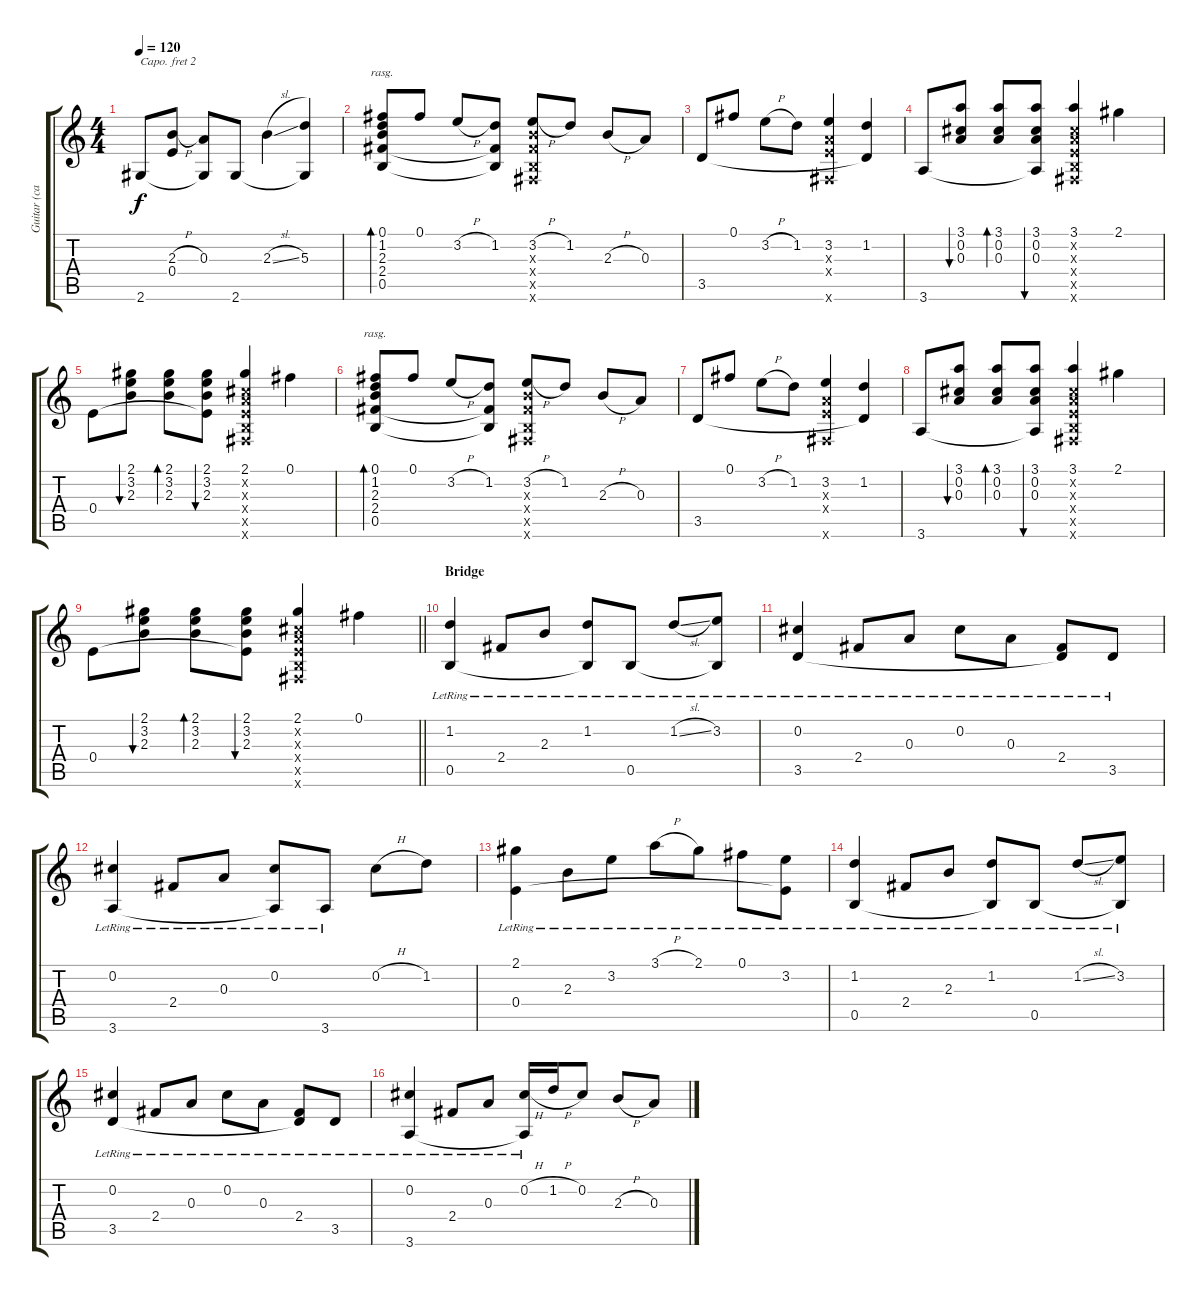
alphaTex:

\track ("Guitar (capo 2)" "Guitar (ca") {instrument acousticguitarsteel}
\staff {score tabs}
\capo 2
\tuning (E4 B3 G3 D3 A2 E2) {hide}
\ts (4 4)
\tempo 120
\clef g2
\ks c
2.6.8{dy f} (2.3{h} 0.4).8 (0.3 2.6{t}).8 2.6.8 2.3{sl}.4 (5.3 2.6{t}).4 |
(0.1 1.2 2.3 2.4 0.5).8{bd 30 rasg ii} 0.1.8 3.2{h}.8 (1.2 2.4{t} 0.5{t}).8 (3.2{h} 2.3{x} 2.4{x} 0.5{x} 0.6{x}).8 1.2.8 2.3{h}.8 0.3.8 |
3.5.8 0.1.8 3.2{h}.8 1.2.8 (3.2 0.3{x} 0.4{x} 0.6{x}).4 (1.2 3.5{t}).4 |
3.6.8 (3.1 0.2 0.3).8{bu 30} (3.1 0.2 0.3).8{bd 30} (3.1 0.2 0.3 3.6{t}).8{bu 30} (3.1 0.2{x} 0.3{x} 0.4{x} 0.5{x} 0.6{x}).4 2.1.4 |
0.4.8 (2.1 3.2 2.3).8{bu 30} (2.1 3.2 2.3).8{bd 30} (2.1 3.2 2.3 0.4{t}).8{bu 30} (2.1 0.2{x} 0.3{x} 0.4{x} 0.5{x} 0.6{x}).4 0.1.4 |
(0.1 1.2 2.3 2.4 0.5).8{bd 60 rasg ii} 0.1.8 3.2{h}.8 (1.2 2.4{t} 0.5{t}).8 (3.2{h} 2.3{x} 2.4{x} 0.5{x} 0.6{x}).8 1.2.8 2.3{h}.8 0.3.8 |
3.5.8 0.1.8 3.2{h}.8 1.2.8 (3.2 0.3{x} 0.4{x} 0.6{x}).4 (1.2 3.5{t}).4 |
3.6.8 (3.1 0.2 0.3).8{bu 30} (3.1 0.2 0.3).8{bd 30} (3.1 0.2 0.3 3.6{t}).8{bu 30} (3.1 0.2{x} 0.3{x} 0.4{x} 0.5{x} 0.6{x}).4 2.1.4 |
\barLineRight lightlight
0.4.8 (2.1 3.2 2.3).8{bu 30} (2.1 3.2 2.3).8{bd 30} (2.1 3.2 2.3 0.4{t}).8{bu 30} (2.1 0.2{x} 0.3{x} 0.4{x} 0.5{x} 0.6{x}).4 0.1.4 |
\section ("" "Bridge")
(1.2{lr} 0.5{lr}).4 2.4{lr}.8 2.3{lr}.8 (1.2{lr} 0.5{t}).8 0.5{lr}.8 1.2{sl lr}.8 (3.2{lr} 0.5{t}).8 |
(0.2{lr} 3.5{lr}).4 2.4{lr}.8 0.3{lr}.8 0.2{lr}.8 0.3{lr}.8 (2.4{lr} 3.5{t}).8 3.5{lr}.8 |
(0.2{lr} 3.6{lr}).4 2.4{lr}.8 0.3{lr}.8 (0.2{lr} 3.6{t}).8 3.6{lr}.8 0.2{h}.8 1.2.8 |
(2.1{lr} 0.4{lr}).4 2.3{lr}.8 3.2{lr}.8 3.1{h lr}.8 2.1{lr}.8 0.1{lr}.8 (3.2{lr} 0.4{t}).8 |
(1.2{lr} 0.5{lr}).4 2.4{lr}.8 2.3{lr}.8 (1.2{lr} 0.5{t}).8 0.5{lr}.8 1.2{sl lr}.8 (3.2{lr} 0.5{t}).8 |
(0.2{lr} 3.5{lr}).4 2.4{lr}.8 0.3{lr}.8 0.2{lr}.8 0.3{lr}.8 (2.4{lr} 3.5{t}).8 3.5{lr}.8 |
(0.2{lr} 3.6{lr}).4 2.4{lr}.8 0.3{lr}.8 (0.2{h lr} 3.6{t}).16 1.2{h}.16 0.2.8 2.3{h}.8 0.3.8
